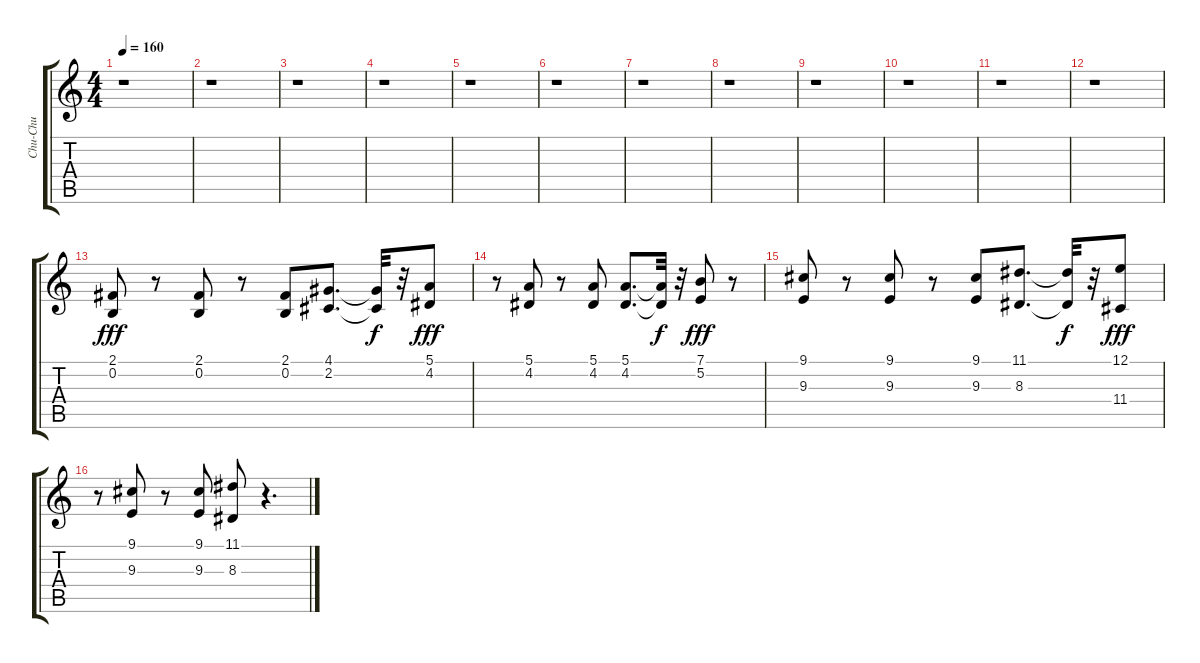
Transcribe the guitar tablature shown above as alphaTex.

\track ("Chu-Chu" "Chu-Chu") {instrument voiceoohs}
\staff {score tabs}
\tuning (E4 B3 G3 D3 A2 E2) {hide}
\ts (4 4)
\tempo 160
\clef g2
\ks c
r.1{dy f} |
r.1 |
r.1 |
r.1 |
r.1 |
r.1 |
r.1 |
r.1 |
r.1 |
r.1 |
r.1 |
r.1 |
(2.1 0.2).8{dy fff} r.8 (2.1 0.2).8 r.8 (2.1 0.2).8 (4.1 2.2).8{d} (4.1{t} 2.2{t}).32{dy f} r.32 (5.1 4.2).8{dy fff} |
r.8 (5.1 4.2).8 r.8 (5.1 4.2).8 (5.1 4.2).8{d} (5.1{t} 4.2{t}).32{dy f} r.32 (7.1 5.2).8{dy fff} r.8 |
(9.1 9.3).8 r.8 (9.1 9.3).8 r.8 (9.1 9.3).8 (11.1 8.3).8{d} (11.1{t} 8.3{t}).32{dy f} r.32 (12.1 11.4).8{dy fff} |
r.8 (9.1 9.3).8 r.8 (9.1 9.3).8 (11.1 8.3).8 r.4{d}
